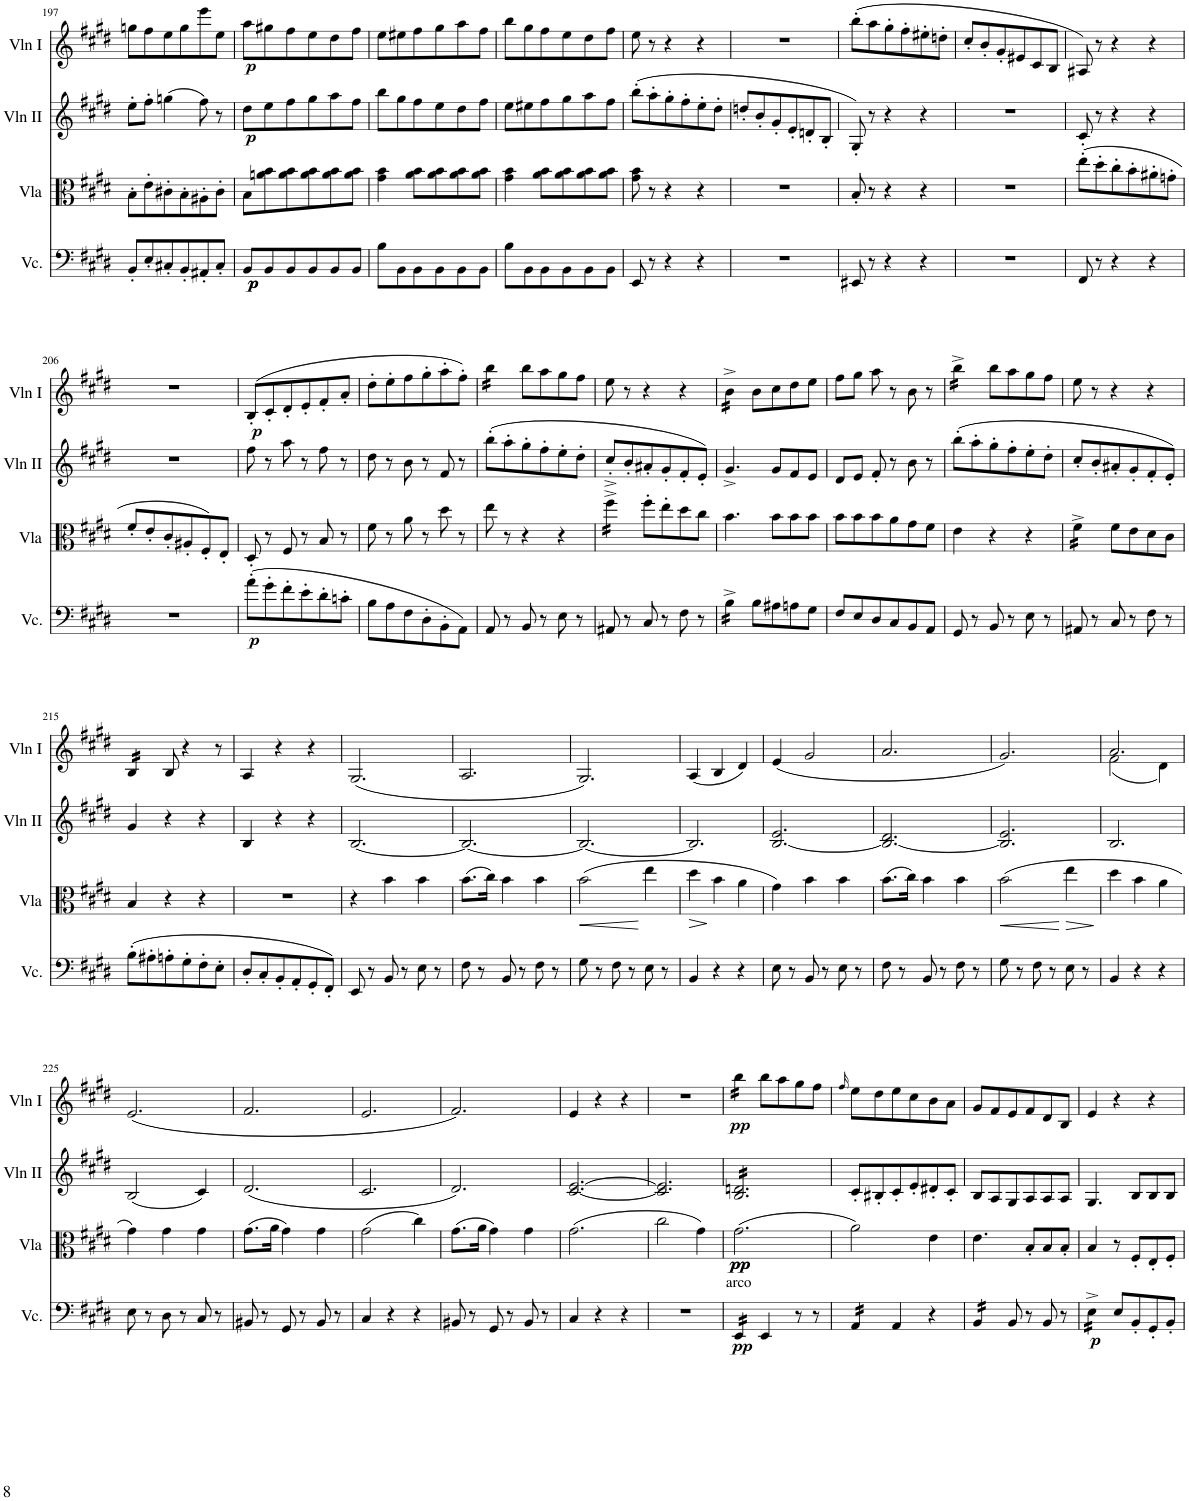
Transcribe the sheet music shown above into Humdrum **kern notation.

**kern	**dynam	**kern	**text	**dynam	**kern	**dynam	**kern	**dynam
*part4	*part4	*part3	*part3	*part3	*part2	*part2	*part1	*part1
*staff4	*staff4	*staff3	*staff3	*staff3	*staff2	*staff2	*staff1	*staff1
*I"Violoncello	*	*I"Viola	*	*	*I"Violin II	*	*I"Violin I	*
*I'Vc.	*	*I'Vla	*	*	*I'Vln II	*	*I'Vln I	*
!!LO:PB:g=z
*clefF4	*	*clefC3	*	*	*clefG2	*	*clefG2	*
*k[f#c#g#d#]	*	*k[f#c#g#d#]	*	*	*k[f#c#g#d#]	*	*k[f#c#g#d#]	*
*M3/4	*	*M3/4	*	*	*M3/4	*	*M3/4	*
=197	=197	=197	=197	=197	=197	=197	=197	=197
8BB'/L	.	8B'\L	.	.	8ee'\L	.	8ggn\L	.
8E'/	.	8e'\	.	.	8ff#'\J	.	8ff#\	.
8C#X'/	.	8c#X'\	.	.	(4ggn\	.	8ee\	.
8BB'/	.	8B'\	.	.	.	.	8gg\	.
8AA#X'/	.	8A#X'\	.	.	8ff#\)	.	8eee\	.
8C#'/J	.	8c#'\J	.	.	8r	.	8ee\J	.
=198	=198	=198	=198	=198	=198	=198	=198	=198
!	!LO:DY:b	!	!	!	!	!	!	!
!	!LO:DY:n=1:b	!	!	!	!	!LO:DY:b	!	!LO:DY:b
8BB/L	p p	8B\L	.	.	8dd#\L	p	8aa\L	p
8BB/	.	8an\ 8b\	.	.	8ee\	.	8gg#X\	.
8BB/	.	8a\ 8b\	.	.	8ff#\	.	8ff#\	.
8BB/	.	8a\ 8b\	.	.	8gg#\	.	8ee\	.
8BB/	.	8a\ 8b\	.	.	8aa\	.	8dd#\	.
8BB/J	.	8a\ 8b\J	.	.	8ff#\J	.	8ff#\J	.
=199	=199	=199	=199	=199	=199	=199	=199	=199
8B\L	.	4g#\ 4b\	.	.	8bb\L	.	8ee\L	.
8BB\	.	.	.	.	8gg#\	.	8ee#X\	.
8BB\	.	8a\ 8b\L	.	.	8ff#\	.	8ff#\	.
8BB\	.	8a\ 8b\	.	.	8ee\	.	8gg#\	.
8BB\	.	8a\ 8b\	.	.	8dd#\	.	8aa\	.
8BB\J	.	8a\ 8b\J	.	.	8ff#\J	.	8ff#\J	.
=200	=200	=200	=200	=200	=200	=200	=200	=200
8B\L	.	4g#\ 4b\	.	.	8ee\L	.	8bb\L	.
8BB\	.	.	.	.	8ee#X\	.	8gg#\	.
8BB\	.	8a\ 8b\L	.	.	8ff#\	.	8ff#\	.
8BB\	.	8a\ 8b\	.	.	8gg#\	.	8ee\	.
8BB\	.	8a\ 8b\	.	.	8aa\	.	8dd#\	.
8BB\J	.	8a\ 8b\J	.	.	8ff#\J	.	8ff#\J	.
=201	=201	=201	=201	=201	=201	=201	=201	=201
8EE/	.	8g#\ 8b\	.	.	(8bb'\L	.	8ee\	.
8r	.	8r	.	.	8aa'\	.	8r	.
4r	.	4r	.	.	8gg#'\	.	4r	.
.	.	.	.	.	8ff#'\	.	.	.
4r	.	4r	.	.	8ee'\	.	4r	.
.	.	.	.	.	8dd#'\J	.	.	.
=202	=202	=202	=202	=202	=202	=202	=202	=202
2.r	.	2.r	.	.	8ddn'/L	.	2.r	.
.	.	.	.	.	8b'/	.	.	.
.	.	.	.	.	8g#'/	.	.	.
.	.	.	.	.	8e'/	.	.	.
.	.	.	.	.	8dn'/	.	.	.
.	.	.	.	.	8B'/J	.	.	.
=203	=203	=203	=203	=203	=203	=203	=203	=203
8EE#X/	.	8B'/	.	.	8G#'/)	.	(8bb'\L	.
8r	.	8r	.	.	8r	.	8aa\	.
4r	.	4r	.	.	4r	.	8gg#'\	.
.	.	.	.	.	.	.	8ff#'\	.
4r	.	4r	.	.	4r	.	8ee#X'\	.
.	.	.	.	.	.	.	8ddn'\J	.
=204	=204	=204	=204	=204	=204	=204	=204	=204
2.r	.	2.r	.	.	2.r	.	8cc#'/L	.
.	.	.	.	.	.	.	8b'/	.
.	.	.	.	.	.	.	8g#'/	.
.	.	.	.	.	.	.	8e#X/	.
.	.	.	.	.	.	.	8c#/	.
.	.	.	.	.	.	.	8B/J	.
=205	=205	=205	=205	=205	=205	=205	=205	=205
8FF#/	.	(8ee'\L	.	.	8c#'/	.	8A#X/)	.
8r	.	8dd#'\	.	.	8r	.	8r	.
4r	.	8cc#'\	.	.	4r	.	4r	.
.	.	8b'\	.	.	.	.	.	.
4r	.	8a#X'\	.	.	4r	.	4r	.
.	.	8gn'\J	.	.	.	.	.	.
!!LO:LB:g=z
=206	=206	=206	=206	=206	=206	=206	=206	=206
2.r	.	8f#'/L	.	.	2.r	.	2.r	.
.	.	8e'/	.	.	.	.	.	.
.	.	8c#'/	.	.	.	.	.	.
.	.	8A#X'/	.	.	.	.	.	.
.	.	8F#'/)	.	.	.	.	.	.
.	.	8E'/J	.	.	.	.	.	.
=207	=207	=207	=207	=207	=207	=207	=207	=207
!	!LO:DY:b	!	!	!	!	!	!	!LO:DY:b
(8a'\L	p	8D#'/	.	.	8ff#\	.	(8B'/L	p
8g#'\	.	8r	.	.	8r	.	8c#'/	.
8f#'\	.	8F#/	.	.	8aa\	.	8d#'/	.
8e'\	.	8r	.	.	8r	.	8e'/	.
8d#'\	.	8B/	.	.	8ff#\	.	8f#'/	.
8cn'\J	.	8r	.	.	8r	.	8a'/J	.
=208	=208	=208	=208	=208	=208	=208	=208	=208
8B\L	.	8f#\	.	.	8dd#\	.	8dd#'\L	.
8A\	.	8r	.	.	8r	.	8ee'\	.
8F#\	.	8a\	.	.	8b\	.	8ff#\	.
8D#'\	.	8r	.	.	8r	.	8gg#'\	.
8BB'\	.	8dd#\	.	.	8f#/	.	8aa'\	.
8AA\J)	.	8r	.	.	8r	.	8ff#'\J)	.
=209	=209	=209	=209	=209	=209	=209	=209	=209
*	*	*	*	*	*	*	*tremolo	*
8AA/	.	8ee\	.	.	(8bb'\L	.	16bb\LL	.
.	.	.	.	.	.	.	16bb\	.
8r	.	8r	.	.	8aa'\	.	16bb\	.
.	.	.	.	.	.	.	16bb\JJ	.
*	*	*	*	*	*	*	*Xtremolo	*
8BB/	.	4r	.	.	8gg#'\	.	8bb\L	.
8r	.	.	.	.	8ff#'\	.	8aa\	.
8E\	.	4r	.	.	8ee'\	.	8gg#\	.
8r	.	.	.	.	8dd#'\J	.	8ff#\J	.
=210	=210	=210	=210	=210	=210	=210	=210	=210
*	*	*tremolo	*	*	*	*	*	*
8AA#X/	.	16ff#^\LL	.	.	8cc#'^/L	.	8ee\	.
.	.	16ff#^\	.	.	.	.	.	.
8r	.	16ff#^\	.	.	8b'/	.	8r	.
.	.	16ff#^\JJ	.	.	.	.	.	.
*	*	*Xtremolo	*	*	*	*	*	*
8C#/	.	8ff#'\L	.	.	8a#X'/	.	4r	.
8r	.	8ee'\	.	.	8g#'/	.	.	.
8F#\	.	8dd#\	.	.	8f#'/	.	4r	.
8r	.	8cc#\J	.	.	8e'/J)	.	.	.
=211	=211	=211	=211	=211	=211	=211	=211	=211
*tremolo	*	*	*	*	*	*	*	*
*	*	*	*	*	*	*	*tremolo	*
16B^\LL	.	4.b\	.	.	4.g#^/	.	16b^\LL	.
16B^\	.	.	.	.	.	.	16b^\	.
16B^\	.	.	.	.	.	.	16b^\	.
16B^\JJ	.	.	.	.	.	.	16b^\JJ	.
*	*	*	*	*	*	*	*Xtremolo	*
*Xtremolo	*	*	*	*	*	*	*	*
8B\L	.	.	.	.	.	.	8b\L	.
8A#X\	.	8b\L	.	.	8g#/L	.	8cc#\	.
8An\	.	8b\	.	.	8f#/	.	8dd#\	.
8G#\J	.	8b\J	.	.	8e/J	.	8ee\J	.
=212	=212	=212	=212	=212	=212	=212	=212	=212
8F#/L	.	8b\L	.	.	8d#/L	.	8ff#\L	.
8E/	.	8b\	.	.	8e/J	.	8gg#\J	.
8D#/	.	8b\	.	.	8f#'/	.	8aa\	.
8C#/	.	8a\	.	.	8r	.	8r	.
8BB/	.	8g#\	.	.	8b\	.	8b\	.
8AA/J	.	8f#\J	.	.	8r	.	8r	.
=213	=213	=213	=213	=213	=213	=213	=213	=213
*	*	*	*	*	*	*	*tremolo	*
8GG#/	.	4e\	.	.	(8bb'\L	.	16bb^\LL	.
.	.	.	.	.	.	.	16bb^\	.
8r	.	.	.	.	8aa'\	.	16bb^\	.
.	.	.	.	.	.	.	16bb^\JJ	.
*	*	*	*	*	*	*	*Xtremolo	*
8BB/	.	4r	.	.	8gg#'\	.	8bb\L	.
8r	.	.	.	.	8ff#'\	.	8aa\	.
8E\	.	4r	.	.	8ee'\	.	8gg#\	.
8r	.	.	.	.	8dd#'\J	.	8ff#\J	.
=214	=214	=214	=214	=214	=214	=214	=214	=214
*	*	*tremolo	*	*	*	*	*	*
8AA#X/	.	16f#^\LL	.	.	8cc#'/L	.	8ee\	.
.	.	16f#^\	.	.	.	.	.	.
8r	.	16f#^\	.	.	8b'/	.	8r	.
.	.	16f#^\JJ	.	.	.	.	.	.
*	*	*Xtremolo	*	*	*	*	*	*
8C#/	.	8f#\L	.	.	8a#X'/	.	4r	.
8r	.	8e\	.	.	8g#'/	.	.	.
8F#\	.	8d#\	.	.	8f#'/	.	4r	.
8r	.	8c#\J	.	.	8e'/J)	.	.	.
!!LO:LB:g=z
=215	=215	=215	=215	=215	=215	=215	=215	=215
*	*	*	*	*	*	*	*tremolo	*
(8B'\L	.	4B/	.	.	4g#/	.	16B/LL	.
.	.	.	.	.	.	.	16B/	.
8A#X'\	.	.	.	.	.	.	16B/	.
.	.	.	.	.	.	.	16B/JJ	.
*	*	*	*	*	*	*	*Xtremolo	*
8An'\	.	4r	.	.	4r	.	8B/	.
8G#'\	.	.	.	.	.	.	4r	.
8F#'\	.	4r	.	.	4r	.	.	.
8E'\J	.	.	.	.	.	.	8r	.
=216	=216	=216	=216	=216	=216	=216	=216	=216
8D#'/L	.	2.r	.	.	4B/	.	4A/	.
8C#'/	.	.	.	.	.	.	.	.
8BB'/	.	.	.	.	4r	.	4r	.
8AA'/	.	.	.	.	.	.	.	.
8GG#'/	.	.	.	.	4r	.	4r	.
8FF#'/J)	.	.	.	.	.	.	.	.
=217	=217	=217	=217	=217	=217	=217	=217	=217
8EE/	.	4r	.	.	[2.B/	.	(2.G#/	.
8r	.	.	.	.	.	.	.	.
8BB/	.	4b\	.	.	.	.	.	.
8r	.	.	.	.	.	.	.	.
8E\	.	4b\	.	.	.	.	.	.
8r	.	.	.	.	.	.	.	.
=218	=218	=218	=218	=218	=218	=218	=218	=218
8F#\	.	(8.b\L	.	.	2.B/_	.	2.A/	.
8r	.	.	.	.	.	.	.	.
.	.	16cc#\Jk)	.	.	.	.	.	.
8BB/	.	4b\	.	.	.	.	.	.
8r	.	.	.	.	.	.	.	.
8F#\	.	4b\	.	.	.	.	.	.
8r	.	.	.	.	.	.	.	.
=219	=219	=219	=219	=219	=219	=219	=219	=219
!	!	!	!	!LO:HP:b	!	!	!	!
8G#\	.	(2b\	.	<	2.B/_	.	2.G#/)	.
8r	.	.	.	.	.	.	.	.
8F#\	.	.	.	.	.	.	.	.
8r	.	.	.	.	.	.	.	.
8E\	.	4ee\	.	[	.	.	.	.
8r	.	.	.	.	.	.	.	.
=220	=220	=220	=220	=220	=220	=220	=220	=220
!	!	!	!	!LO:HP:b	!	!	!	!
4BB/	.	4dd#\	.	>	2.B/]	.	(4A/	.
4r	.	4b\	.	]	.	.	4B/	.
4r	.	4a\	.	.	.	.	4d#/)	.
=221	=221	=221	=221	=221	=221	=221	=221	=221
8E\	.	4g#\)	.	.	[2.B/ 2.e/	.	(4e/	.
8r	.	.	.	.	.	.	.	.
8BB/	.	4b\	.	.	.	.	2g#/	.
8r	.	.	.	.	.	.	.	.
8E\	.	4b\	.	.	.	.	.	.
8r	.	.	.	.	.	.	.	.
=222	=222	=222	=222	=222	=222	=222	=222	=222
8F#\	.	(8.b\L	.	.	2.B/_ 2.d#/	.	2.a/	.
8r	.	.	.	.	.	.	.	.
.	.	16cc#\Jk)	.	.	.	.	.	.
8BB/	.	4b\	.	.	.	.	.	.
8r	.	.	.	.	.	.	.	.
8F#\	.	4b\	.	.	.	.	.	.
8r	.	.	.	.	.	.	.	.
=223	=223	=223	=223	=223	=223	=223	=223	=223
!	!	!	!	!LO:HP:b	!	!	!	!
8G#\	.	(2b\	.	<	2.B/] 2.e/	.	2.g#/)	.
8r	.	.	.	.	.	.	.	.
8F#\	.	.	.	.	.	.	.	.
8r	.	.	.	.	.	.	.	.
!	!	!	!	!LO:HP:n=1:b	!	!	!	!
8E\	.	4ee\	.	[ >	.	.	.	.
8r	.	.	.	.	.	.	.	.
.	.	.	.	]	.	.	.	.
=224	=224	=224	=224	=224	=224	=224	=224	=224
*	*	*	*	*	*	*	*^	*
4BB/	.	4dd#\	.	.	2.B/	.	2.a/	(2f#\	.
4r	.	4b\	.	.	.	.	.	.	.
4r	.	4a\	.	.	.	.	.	4d#\)	.
*	*	*	*	*	*	*	*v	*v	*
!!LO:LB:g=z
=225	=225	=225	=225	=225	=225	=225	=225	=225
8E\	.	4g#\)	.	.	(2B/	.	(2.e/	.
8r	.	.	.	.	.	.	.	.
8D#\	.	4g#\	.	.	.	.	.	.
8r	.	.	.	.	.	.	.	.
8C#/	.	4g#\	.	.	4c#/)	.	.	.
8r	.	.	.	.	.	.	.	.
=226	=226	=226	=226	=226	=226	=226	=226	=226
8BB#X/	.	(8.g#\L	.	.	(2.d#/	.	2.f#/	.
8r	.	.	.	.	.	.	.	.
.	.	16a\Jk	.	.	.	.	.	.
8GG#/	.	4g#\)	.	.	.	.	.	.
8r	.	.	.	.	.	.	.	.
8BB#/	.	4g#\	.	.	.	.	.	.
8r	.	.	.	.	.	.	.	.
=227	=227	=227	=227	=227	=227	=227	=227	=227
4C#/	.	(2g#\	.	.	2.c#/	.	2.e/	.
4r	.	.	.	.	.	.	.	.
4r	.	4cc#\)	.	.	.	.	.	.
=228	=228	=228	=228	=228	=228	=228	=228	=228
8BB#X/	.	(8.g#\L	.	.	2.d#/)	.	2.f#/)	.
8r	.	.	.	.	.	.	.	.
.	.	16a\Jk	.	.	.	.	.	.
8GG#/	.	4g#\)	.	.	.	.	.	.
8r	.	.	.	.	.	.	.	.
8BB#/	.	4g#\	.	.	.	.	.	.
8r	.	.	.	.	.	.	.	.
=229	=229	=229	=229	=229	=229	=229	=229	=229
4C#/	.	(2.g#\	.	.	[2.c#/ [2.e/	.	4e/	.
4r	.	.	.	.	.	.	4r	.
4r	.	.	.	.	.	.	4r	.
=230	=230	=230	=230	=230	=230	=230	=230	=230
2.r	.	2cc#\	.	.	2.c#/] 2.e/]	.	2.r	.
.	.	4g#\)	.	.	.	.	.	.
=231	=231	=231	=231	=231	=231	=231	=231	=231
!	!LO:DY:b	!	!LO:LY:b	!LO:DY:b	!	!	!	!
!	!	!	!	!LO:DY:n=1:b	!	!	!	!LO:DY:b
*tremolo	*	*	*	*	*	*	*	*
*	*	*	*	*	*tremolo	*	*	*
*	*	*	*	*	*	*	*tremolo	*
16EE/LL	pp	(2.g#\	arco	pp pp	16B/ 16dn/LL	.	16bb\LL	pp
16EE/	.	.	.	.	16B/ 16dn/	.	16bb\	.
16EE/	.	.	.	.	16B/ 16dn/	.	16bb\	.
16EE/JJ	.	.	.	.	16B/ 16dn/	.	16bb\JJ	.
*	*	*	*	*	*	*	*Xtremolo	*
*Xtremolo	*	*	*	*	*	*	*	*
4EE/	.	.	.	.	16B/ 16dn/	.	8bb\L	.
.	.	.	.	.	16B/ 16dn/	.	.	.
.	.	.	.	.	16B/ 16dn/	.	8aa\	.
.	.	.	.	.	16B/ 16dn/	.	.	.
8r	.	.	.	.	16B/ 16dn/	.	8gg#\	.
.	.	.	.	.	16B/ 16dn/	.	.	.
8r	.	.	.	.	16B/ 16dn/	.	8ff#\J	.
.	.	.	.	.	16B/ 16dn/JJ	.	.	.
*	*	*	*	*	*Xtremolo	*	*	*
=232	=232	=232	=232	=232	=232	=232	=232	=232
.	.	.	.	.	.	.	16qff#/	.
*tremolo	*	*	*	*	*	*	*	*
16AA/LL	.	2a\)	.	.	8c#'/L	.	8ee\L	.
16AA/	.	.	.	.	.	.	.	.
16AA/	.	.	.	.	8B#X'/	.	8dd#\	.
16AA/JJ	.	.	.	.	.	.	.	.
*Xtremolo	*	*	*	*	*	*	*	*
4AA/	.	.	.	.	8c#'/	.	8ee\	.
.	.	.	.	.	8e'/	.	8cc#\	.
4r	.	4e\	.	.	8d#X'/	.	8b\	.
.	.	.	.	.	8c#'/J	.	8a\J	.
=233	=233	=233	=233	=233	=233	=233	=233	=233
*tremolo	*	*	*	*	*	*	*	*
16BB/LL	.	4.e\	.	.	8B/L	.	8g#/L	.
16BB/	.	.	.	.	.	.	.	.
16BB/	.	.	.	.	8A/	.	8f#/	.
16BB/JJ	.	.	.	.	.	.	.	.
*Xtremolo	*	*	*	*	*	*	*	*
8BB/	.	.	.	.	8G#/	.	8e/	.
8r	.	8B'/L	.	.	8A/	.	8f#/	.
8BB/	.	8B/	.	.	8A/	.	8d#/	.
8r	.	8B'/J	.	.	8A/J	.	8B/J	.
=234	=234	=234	=234	=234	=234	=234	=234	=234
!	!LO:DY:b	!	!	!	!	!	!	!
*tremolo	*	*	*	*	*	*	*	*
16E^\LL	p	4B/	.	.	4.G#/	.	4e/	.
16E^\	.	.	.	.	.	.	.	.
16E^\	.	.	.	.	.	.	.	.
16E^\JJ	.	.	.	.	.	.	.	.
*Xtremolo	*	*	*	*	*	*	*	*
8E/L	.	8r	.	.	.	.	4r	.
8BB'/	.	8F#'/L	.	.	8B/L	.	.	.
8GG#'/	.	8E'/	.	.	8B/	.	4r	.
8BB'/J	.	8F#'/J	.	.	8B/J	.	.	.
=	=	=	=	=	=	=	=	=
*-	*-	*-	*-	*-	*-	*-	*-	*-
